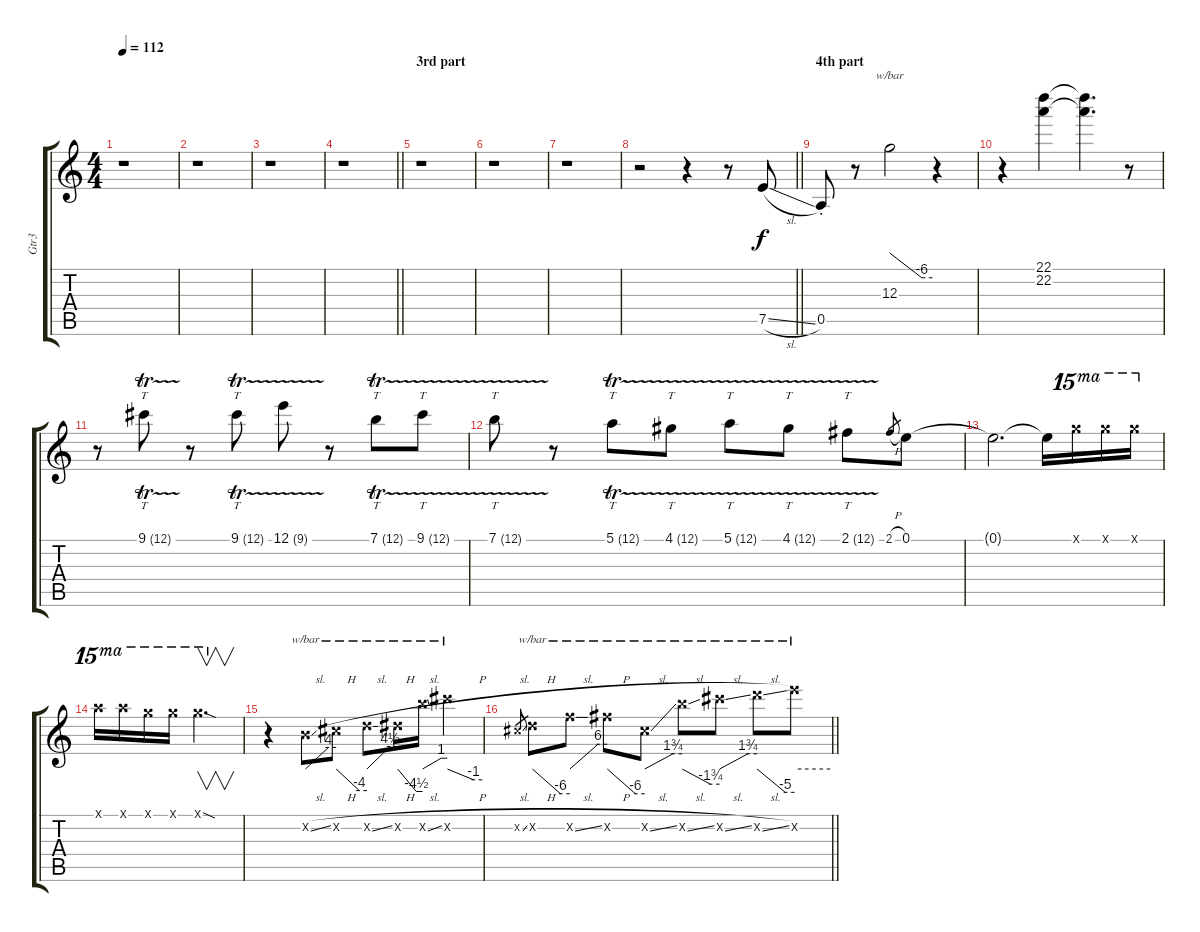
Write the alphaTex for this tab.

\track ("Gtr3" "Gtr3") {instrument distortionguitar}
\staff {score tabs}
\tuning (E4 B3 G3 D3 A2 E2) {hide}
\ts (4 4)
\tempo 112
\clef g2
\ks c
r.1{dy f} |
r.1 |
r.1 |
\barLineRight lightlight
r.1 |
\section ("" "3rd part")
r.1 |
r.1 |
r.1 |
\barLineRight lightlight
r.2 r.4 r.8 7.5{sl}.8 |
\section ("" "4th part")
0.5{st}.8 r.8 12.3.2{tbe (custom default 0 0 45 -24 60 -24)} r.4 |
r.4 (22.1 22.2).4 (22.1{t} 22.2{t}).4{d} r.8 |
r.8 9.1{tr (12 32)}.8{tt} r.8 9.1{tr (12 32)}.8{tt} 12.1{tr (9 32)}.8 r.8 7.1{tr (12 32)}.8{tt} 9.1{tr (12 32)}.8{tt} |
7.1{tr (12 32)}.8{tt} r.8 5.1{tr (12 32)}.8{tt} 4.1{tr (12 32)}.8{tt} 5.1{tr (12 32)}.8{tt} 4.1{tr (12 32)}.8{tt} 2.1{tr (12 32)}.8{tt} 2.1{h}.8{gr} 0.1.8 |
0.1{t}.2{d} 0.1{t}.16 27.1{x}.16{ot 15ma} 27.1{x}.16{ot 15ma} 27.1{x}.16{ot 15ma} |
29.1{x}.16{ot 15ma} 29.1{x}.16{ot 15ma} 27.1{x}.16{ot 15ma} 27.1{x}.16{ot 15ma} 27.1{sod x}.2{v d ot 15ma} |
r.4 0.2{sl x}.8{tbe (custom default 0 0 45 16 60 16)} 2.2{h x}.8{tbe (custom default 0 0 45 -16 60 -16)} 3.2{sl x}.8{tbe (custom default 0 0 45 18 60 18)} 4.2{h x}.16{tbe (custom default 0 0 45 -18 60 -18)} 12.2{sl x}.16{tbe (custom default 0 0 45 4 60 4)} 14.2{h x}.4{tbe (custom default 0 0 45 -4 60 -4)} |
\barLineRight lightlight
2.2{sl x}.8{gr} 3.2{h x}.8{tbe (custom default 0 0 45 -24 60 -24)} 6.2{sl x}.8{tbe (custom default 0 0 45 24 60 24)} 7.2{h x}.8{tbe (custom default 0 0 45 -24 60 -24)} 2.2{sl x}.8{tbe (custom default 0 0 45 7 60 7)} 12.2{sl x}.8{tbe (custom default 0 0 45 -7 60 -7)} 14.2{sl x}.8{tbe (custom default 0 0 45 7 60 7)} 15.2{sl x}.8{tbe (custom default 0 0 45 -20 60 -20)} 17.2{x}.8{tbe (hold default 0 0 60 0)}
